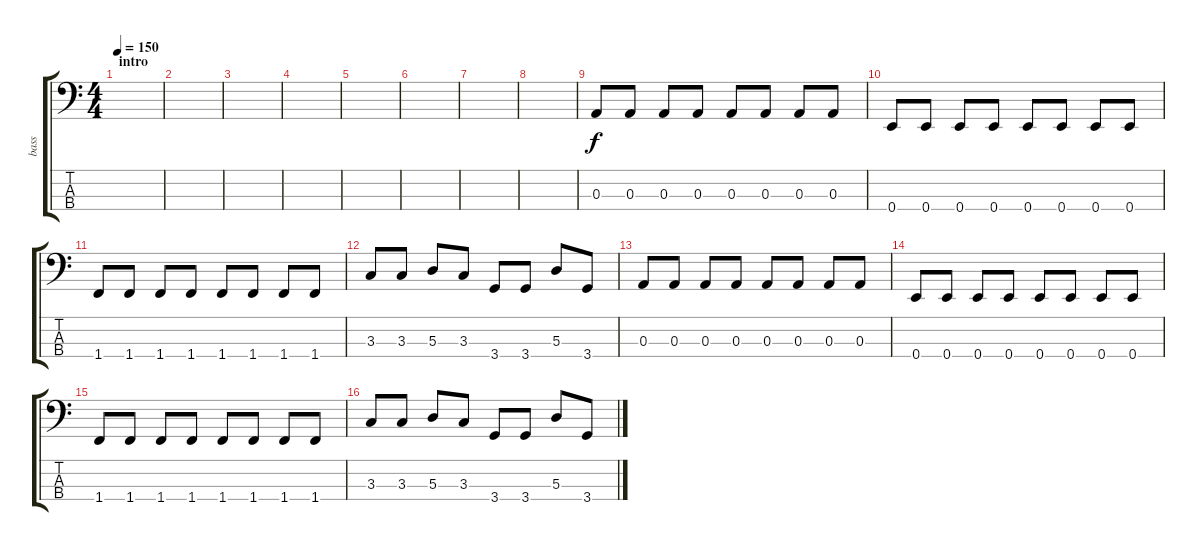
\track ("bass" "bass") {instrument electricbassfinger}
\staff {score tabs}
\tuning (G2 D2 A1 E1) {hide}
\ts (4 4)
\section ("" "intro")
\tempo 150
\clef f4
\ks c
|
|
|
|
|
|
|
|
0.3.8 0.3.8 0.3.8 0.3.8 0.3.8 0.3.8 0.3.8 0.3.8 |
0.4.8 0.4.8 0.4.8 0.4.8 0.4.8 0.4.8 0.4.8 0.4.8 |
1.4.8 1.4.8 1.4.8 1.4.8 1.4.8 1.4.8 1.4.8 1.4.8 |
3.3.8 3.3.8 5.3.8 3.3.8 3.4.8 3.4.8 5.3.8 3.4.8 |
0.3.8 0.3.8 0.3.8 0.3.8 0.3.8 0.3.8 0.3.8 0.3.8 |
0.4.8 0.4.8 0.4.8 0.4.8 0.4.8 0.4.8 0.4.8 0.4.8 |
1.4.8 1.4.8 1.4.8 1.4.8 1.4.8 1.4.8 1.4.8 1.4.8 |
3.3.8 3.3.8 5.3.8 3.3.8 3.4.8 3.4.8 5.3.8 3.4.8
